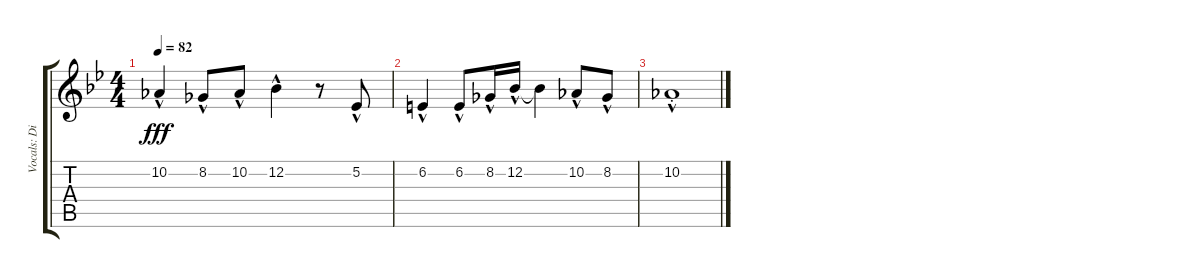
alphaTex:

\track ("Vocals: Dio" "Vocals: Di") {instrument lead2sawtooth}
\staff {score tabs}
\tuning (Eb4 Bb3 Gb3 Db3 Ab2 Eb2) {hide}
\ts (4 4)
\tempo 82
\clef g2
\ks bb
10.2{hac}.4{dy fff} 8.2{hac}.8 10.2{hac}.8 12.2{hac}.4 r.8 5.2{hac}.8 |
6.2{hac}.4 6.2{hac}.8 8.2{hac}.16 12.2{hac}.16 12.2{t}.4 10.2{hac}.8 8.2{hac}.8 |
10.2{hac st}.1
